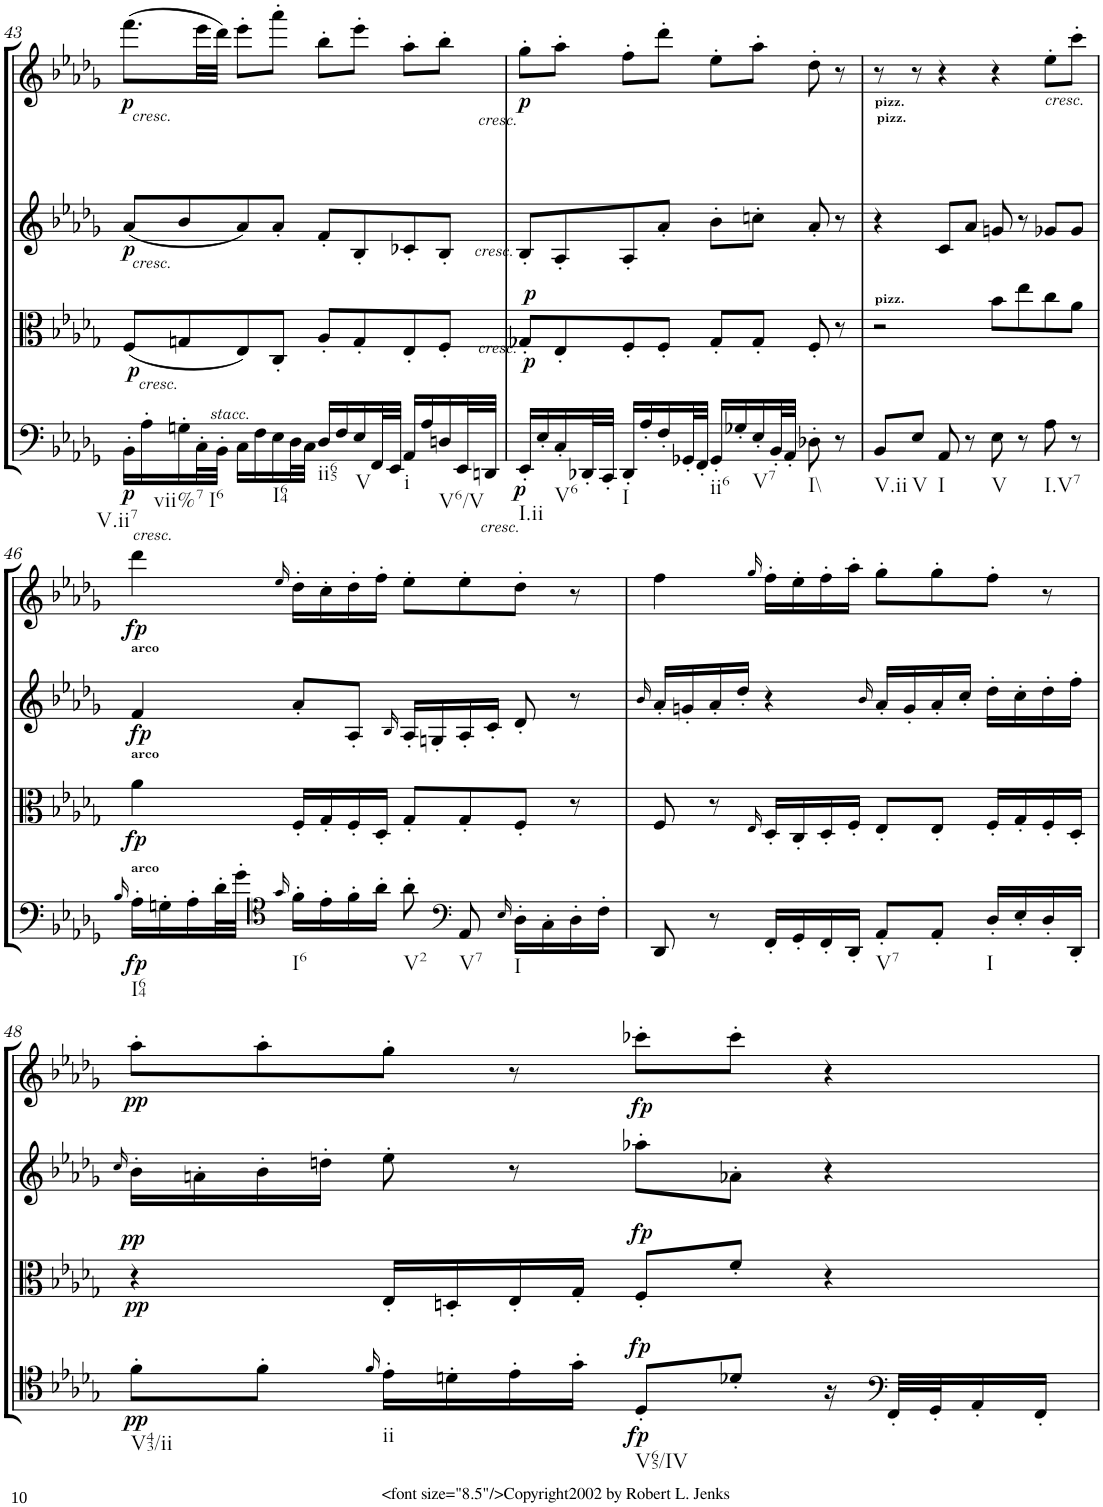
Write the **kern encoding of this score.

**kern	**dynam	**kern	**dynam	**kern	**dynam	**kern	**dynam
*part4	*part4	*part3	*part3	*part2	*part2	*part1	*part1
*staff4	*staff4	*staff3	*staff3	*staff2	*staff2	*staff1	*staff1
*I"Cello	*	*I"Viola	*	*I"2nd Violin	*	*I"1st Violin	*
*	*	*I'Vla	*	*I'Vln	*	*I'Vln	*
!!LO:PB:g=z
*clefC4	*	*clefC3	*	*clefG2	*	*clefG2	*
*k[b-e-a-d-g-]	*	*k[b-e-a-d-g-]	*	*k[b-e-a-d-g-]	*	*k[b-e-a-d-g-]	*
*D-:	*	*D-:	*	*D-:	*	*D-:	*
*M4/4	*	*M4/4	*	*M4/4	*	*M4/4	*
*met(c)	*	*met(c)	*	*met(c)	*	*met(c)	*
=43	=43	=43	=43	=43	=43	=43	=43
!	!	!	!	!	!	!LO:TX:b:i:t=cresc.	!
!	!	!	!	!LO:TX:b:i:t=cresc.	!	!	!
!	!	!LO:TX:b:i:t=cresc.	!	!	!	!	!
!LO:TX:b:i:t=cresc.	!	!	!	!	!	!	!
!LO:TX:b:t=V.ii7	!	!	!	!	!	!	!
!	!LO:DY:b	!	!LO:DY:b	!	!LO:DY:b	!	!LO:DY:b
16BB-'\LL	p	(8F/L	p	(8a-/L	p	(8.fff\L	p
16A-'\	.	.	.	.	.	.	.
!LO:TX:b:t=vii%7	!	!	!	!	!	!	!
16Gn'\	.	8Gn/	.	8b-/	.	.	.
!LO:TX:b:t=I6	!	!	!	!	!	!	!
32C'\L	.	.	.	.	.	32eee-\LL	.
!LO:TX:a:i:t=stacc.	!	!	!	!	!	!	!
32BB-'\JJJ	.	.	.	.	.	32ddd-\JJJ)	.
16C\LL	.	8E-/)	.	8a-/)	.	8eee-'\L	.
16F\	.	.	.	.	.	.	.
!LO:TX:b:t=I64	!	!	!	!	!	!	!
16E-\	.	8C'/J	.	8a-'/J	.	8aaa-'\J	.
32D-\L	.	.	.	.	.	.	.
32C\JJJ	.	.	.	.	.	.	.
!LO:TX:b:t=ii65	!	!	!	!	!	!	!
16D-/LL	.	8A-'/L	.	8f'/L	.	8bb-'\L	.
16F/	.	.	.	.	.	.	.
!LO:TX:b:t=V	!	!	!	!	!	!	!
16E-/	.	8G'/	.	8B-'/	.	8eee-'\J	.
32FF/L	.	.	.	.	.	.	.
32EE-/JJJ	.	.	.	.	.	.	.
!LO:TX:b:t=i	!	!	!	!	!	!	!
16AA-/LL	.	8E-'/	.	8c-X'/	.	8aa-'\L	.
16A-/	.	.	.	.	.	.	.
!LO:TX:b:t=V6/V	!	!	!	!	!	!	!
16Dn/	.	8F'/J	.	8B-'/J	.	8bb-'\J	.
!LO:TX:b:i:t=cresc.	!	!	!	!	!	!	!
32EE-/L	.	.	.	.	.	.	.
32DDn/JJJ	.	.	.	.	.	.	.
!	!	!	!	!	!	!LO:TX:b:i:t=cresc.	!
!	!	!	!	!LO:TX:b:i:t=cresc.	!	!	!
!	!	!LO:TX:a:i:t=cresc.	!	!	!	!	!
=44	=44	=44	=44	=44	=44	=44	=44
!LO:TX:b:t=I.ii	!	!	!	!	!	!	!
!	!LO:DY:b	!	!LO:DY:b	!	!	!	!
!	!	!	!LO:DY:n=1:a	!	!	!	!LO:DY:b
16EE-'/LL	p	8G-X'/L	p p	8B-'/L	.	8gg-'\L	p
16E-'/	.	.	.	.	.	.	.
!LO:TX:b:t=V6	!	!	!	!	!	!	!
16C'/	.	8E-'/	.	8A-'/	.	8aa-'\J	.
32DD-X'/L	.	.	.	.	.	.	.
32CC'/JJJ	.	.	.	.	.	.	.
!LO:TX:b:t=I	!	!	!	!	!	!	!
16DD-'/LL	.	8F'/	.	8A-'/	.	8ff'\L	.
16A-'/	.	.	.	.	.	.	.
16F'/	.	8F'/J	.	8a-'/J	.	8ddd-'\J	.
32GG-X'/L	.	.	.	.	.	.	.
32FF'/JJJ	.	.	.	.	.	.	.
!LO:TX:b:t=ii6	!	!	!	!	!	!	!
16GG-'/LL	.	8G-'/L	.	8b-'\L	.	8ee-'\L	.
16G-X'/	.	.	.	.	.	.	.
!LO:TX:b:t=V7	!	!	!	!	!	!	!
16E-'/	.	8G-'/J	.	8ccn'\J	.	8aa-'\J	.
32BB-'/L	.	.	.	.	.	.	.
32AA-'/JJJ	.	.	.	.	.	.	.
!LO:TX:b:t=I\\	!	!	!	!	!	!	!
8D-X'\	.	8F'/	.	8a-'/	.	8dd-'\	.
8r	.	8r	.	8r	.	8r	.
=45	=45	=45	=45	=45	=45	=45	=45
!	!	!	!	!LO:TX:a:B:t=pizz.	!	!	!
!	!	!	!	!LO:TX:a:B:t=pizz.	!	!	!
!	!	!LO:TX:a:B:t=pizz.	!	!	!	!	!
!LO:TX:b:t=V.ii	!	!	!	!	!	!	!
8BB-/L	.	2r	.	4r	.	8r	.
!LO:TX:b:t=V	!	!	!	!	!	!	!
8E-/J	.	.	.	.	.	8r	.
!LO:TX:b:t=I	!	!	!	!	!	!	!
8AA-/	.	.	.	8c/L	.	4r	.
8r	.	.	.	8a-/J	.	.	.
!LO:TX:b:t=V	!	!	!	!	!	!	!
8E-\	.	8b-\L	.	8gn/	.	4r	.
8r	.	8ee-\	.	8r	.	.	.
!	!	!	!	!	!	!LO:TX:b:i:t=cresc.	!
!LO:TX:b:t=I.V7	!	!	!	!	!	!	!
8A-\	.	8cc\	.	8g-X/L	.	8ee-'\L	.
8r	.	8a-\J	.	8g-/J	.	8ccc'\J	.
!!LO:LB:g=z
=46	=46	=46	=46	=46	=46	=46	=46
16qB-/	.	.	.	.	.	.	.
!	!	!	!	!LO:TX:a:B:t=arco	!	!	!
!	!	!LO:TX:a:B:t=arco	!	!	!	!	!
!LO:TX:a:B:t=arco	!	!	!	!	!	!	!
!LO:TX:b:t=I64	!	!	!	!	!	!	!
!	!LO:DY:b	!	!LO:DY:b	!	!LO:DY:b	!	!LO:DY:b
16A-'\LL	fp	4a-\	fp	4f/	fp	4ddd-\	fp
16Gn'\	.	.	.	.	.	.	.
16A-'\	.	.	.	.	.	.	.
32d-'\L	.	.	.	.	.	.	.
32g-'\JJJ	.	.	.	.	.	.	.
*clefC4	*	*	*	*	*	*	*
16qg-/	.	.	.	.	.	16qee-/	.
!LO:TX:b:t=I6	!	!	!	!	!	!	!
16f'\LL	.	16F'/LL	.	8a-'/L	.	16dd-'\LL	.
16e-'\	.	16G-'/	.	.	.	16cc'\	.
16f'\	.	16F'/	.	8A-'/J	.	16dd-'\	.
16a-'\JJ	.	16D-'/JJ	.	.	.	16ff'\JJ	.
.	.	.	.	16qB-/	.	.	.
!LO:TX:b:t=V2	!	!	!	!	!	!	!
8a-'\	.	8G-'/L	.	16A-'/LL	.	8ee-'\L	.
.	.	.	.	16Gn'/	.	.	.
*clefF4	*	*	*	*	*	*	*
!LO:TX:b:t=V7	!	!	!	!	!	!	!
8AA-/	.	8G-'/	.	16A-'/	.	8ee-'\	.
.	.	.	.	16c'/JJ	.	.	.
16qE-/	.	.	.	.	.	.	.
!LO:TX:b:t=I	!	!	!	!	!	!	!
16D-'\LL	.	8F'/J	.	8d-'/	.	8dd-'\J	.
16C'\	.	.	.	.	.	.	.
16D-'\	.	8r	.	8r	.	8r	.
16F'\JJ	.	.	.	.	.	.	.
=47	=47	=47	=47	=47	=47	=47	=47
.	.	.	.	16qb-/	.	.	.
8DD-/	.	8F/	.	16a-'/LL	.	4ff\	.
.	.	.	.	16gn'/	.	.	.
8r	.	8r	.	16a-'/	.	.	.
.	.	.	.	16dd-'/JJ	.	.	.
.	.	16qE-/	.	.	.	16qgg-/	.
16FF'/LL	.	16D-'/LL	.	4r	.	16ff'\LL	.
16GG-'/	.	16C'/	.	.	.	16ee-'\	.
16FF'/	.	16D-'/	.	.	.	16ff'\	.
16DD-'/JJ	.	16F'/JJ	.	.	.	16aa-'\JJ	.
.	.	.	.	16qb-/	.	.	.
!LO:TX:b:t=V7	!	!	!	!	!	!	!
8AA-'/L	.	8E-'/L	.	16a-'/LL	.	8gg-'\L	.
.	.	.	.	16g'/	.	.	.
8AA-'/J	.	8E-'/J	.	16a-'/	.	8gg-'\	.
.	.	.	.	16cc'/JJ	.	.	.
!LO:TX:b:t=I	!	!	!	!	!	!	!
16D-'/LL	.	16F'/LL	.	16dd-'\LL	.	8ff'\J	.
16E-'/	.	16G-'/	.	16cc'\	.	.	.
16D-'/	.	16F'/	.	16dd-'\	.	8r	.
16DD-'/JJ	.	16D-'/JJ	.	16ff'\JJ	.	.	.
!!LO:LB:g=z
=48	=48	=48	=48	=48	=48	=48	=48
.	.	.	.	16qcc/	.	.	.
!LO:TX:b:t=V43/ii	!	!	!	!	!	!	!
!	!LO:DY:b	!	!LO:DY:b	!	!	!	!
!	!	!	!LO:DY:n=1:a	!	!	!	!LO:DY:b
8f'\L	pp	4r	pp pp	16b-'\LL	.	8aa-'\L	pp
.	.	.	.	16an'\	.	.	.
8f'\J	.	.	.	16b-'\	.	8aa-'\	.
.	.	.	.	16ddn'\JJ	.	.	.
16qf/	.	.	.	.	.	.	.
!LO:TX:b:t=ii	!	!	!	!	!	!	!
16e-'\LL	.	16E-'/LL	.	8ee-'\	.	8gg-'\J	.
16dn'\	.	16Dn'/	.	.	.	.	.
16e-'\	.	16E-'/	.	8r	.	8r	.
16g-'\JJ	.	16G-'/JJ	.	.	.	.	.
!LO:TX:b:t=V65/IV	!	!	!	!	!	!	!
!	!LO:DY:b	!	!	!	!	!	!
!	!LO:DY:n=1:a	!	!LO:DY:n=2:a	!	!	!	!LO:DY:b
8D-'/L	fp fp	8F'/L	fp	8aa-X'\L	.	8ccc-X'\L	fp
8d-X'/J	.	8f'/J	.	8a-X'\J	.	8ccc-'\J	.
16r	.	4r	.	4r	.	4r	.
*clefF4	*	*	*	*	*	*	*
32FF'/LLL	.	.	.	.	.	.	.
32GG-'/J	.	.	.	.	.	.	.
16AA-'/	.	.	.	.	.	.	.
16FF'/JJ	.	.	.	.	.	.	.
=	=	=	=	=	=	=	=
*-	*-	*-	*-	*-	*-	*-	*-
